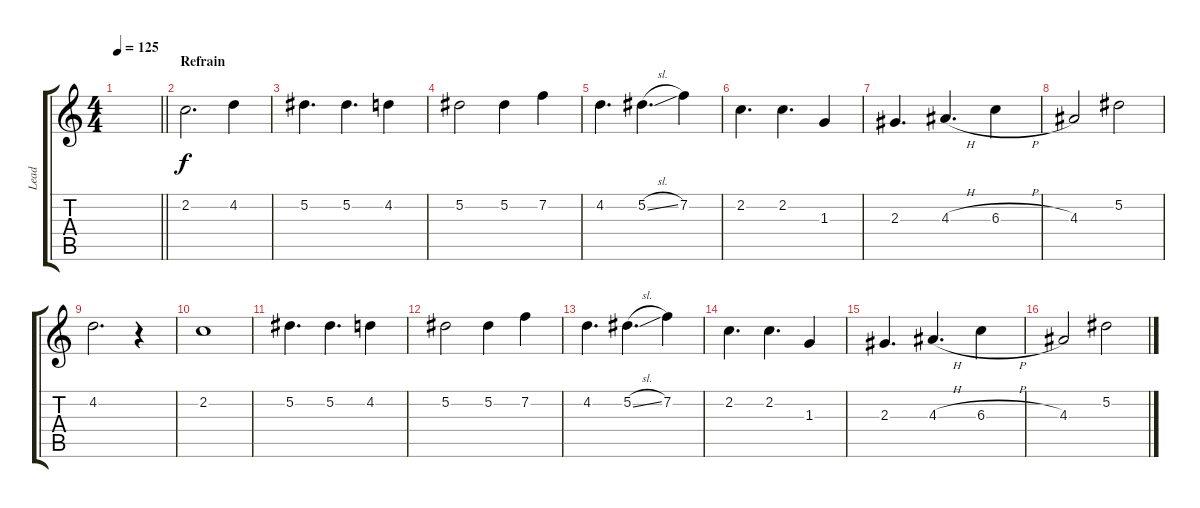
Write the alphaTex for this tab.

\track ("Lead" "Lead") {instrument distortionguitar}
\staff {score tabs}
\tuning (Eb4 Bb3 Gb3 Db3 Ab2 Eb2) {hide}
\ts (4 4)
\tempo 125
\clef g2
\barLineRight lightlight
\ks c
|
\section ("" "Refrain")
2.2.2{d} 4.2.4 |
5.2.4{d} 5.2.4{d} 4.2.4 |
5.2.2 5.2.4 7.2.4 |
4.2.4{d} 5.2{sl}.4{d} 7.2.4 |
2.2.4{d} 2.2.4{d} 1.3.4 |
2.3.4{d} 4.3{h}.4{d} 6.3{h}.4 |
4.3.2 5.2.2 |
4.2.2{d} r.4 |
2.2.1 |
5.2.4{d} 5.2.4{d} 4.2.4 |
5.2.2 5.2.4 7.2.4 |
4.2.4{d} 5.2{sl}.4{d} 7.2.4 |
2.2.4{d} 2.2.4{d} 1.3.4 |
2.3.4{d} 4.3{h}.4{d} 6.3{h}.4 |
4.3.2 5.2.2
